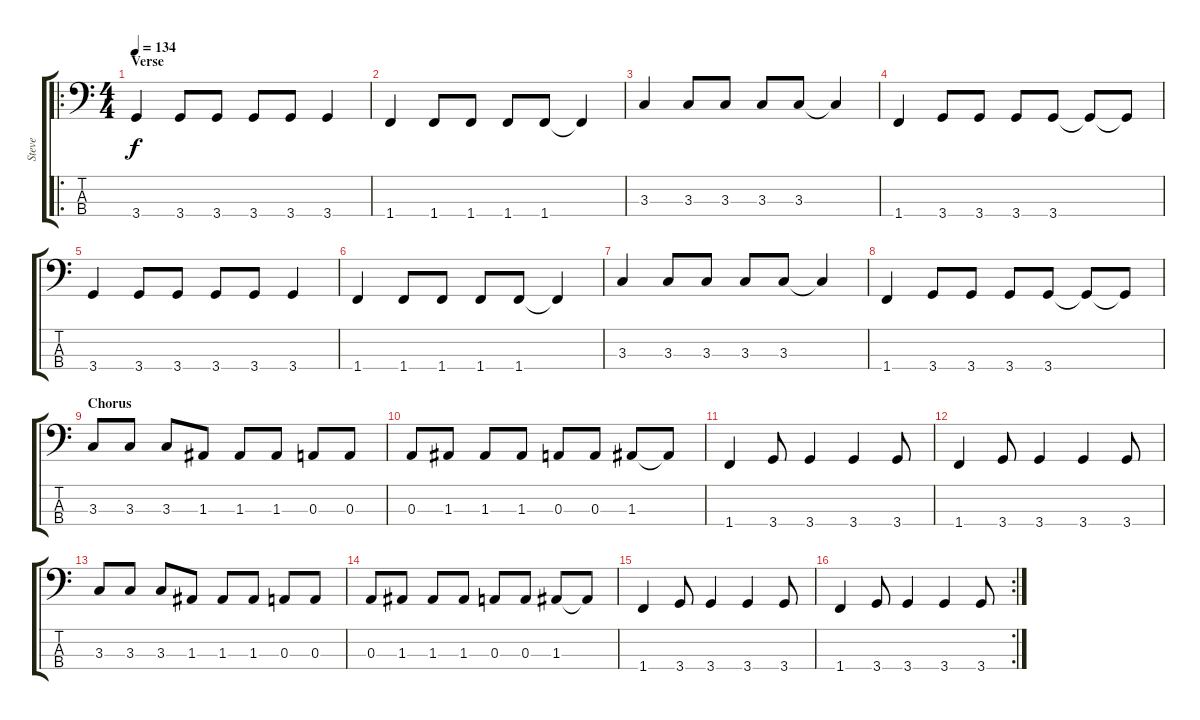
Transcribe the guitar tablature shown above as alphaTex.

\track ("Steve" "Steve") {instrument electricbasspick}
\staff {score tabs}
\tuning (G2 D2 A1 E1) {hide}
\ro
\ts (4 4)
\section ("" "Verse")
\tempo 134
\clef f4
\ks c
3.4.4{dy f} 3.4.8 3.4.8 3.4.8 3.4.8 3.4.4 |
1.4.4 1.4.8 1.4.8 1.4.8 1.4.8 1.4{t}.4 |
3.3.4 3.3.8 3.3.8 3.3.8 3.3.8 3.3{t}.4 |
1.4.4 3.4.8 3.4.8 3.4.8 3.4.8 3.4{t}.8 3.4{t}.8 |
3.4.4 3.4.8 3.4.8 3.4.8 3.4.8 3.4.4 |
1.4.4 1.4.8 1.4.8 1.4.8 1.4.8 1.4{t}.4 |
3.3.4 3.3.8 3.3.8 3.3.8 3.3.8 3.3{t}.4 |
1.4.4 3.4.8 3.4.8 3.4.8 3.4.8 3.4{t}.8 3.4{t}.8 |
\section ("" "Chorus")
3.3.8 3.3.8 3.3.8 1.3.8 1.3.8 1.3.8 0.3.8 0.3.8 |
0.3.8 1.3.8 1.3.8 1.3.8 0.3.8 0.3.8 1.3.8 1.3{t}.8 |
1.4.4 3.4.8 3.4.4 3.4.4 3.4.8 |
1.4.4 3.4.8 3.4.4 3.4.4 3.4.8 |
3.3.8 3.3.8 3.3.8 1.3.8 1.3.8 1.3.8 0.3.8 0.3.8 |
0.3.8 1.3.8 1.3.8 1.3.8 0.3.8 0.3.8 1.3.8 1.3{t}.8 |
1.4.4 3.4.8 3.4.4 3.4.4 3.4.8 |
\rc 2
1.4.4 3.4.8 3.4.4 3.4.4 3.4.8
